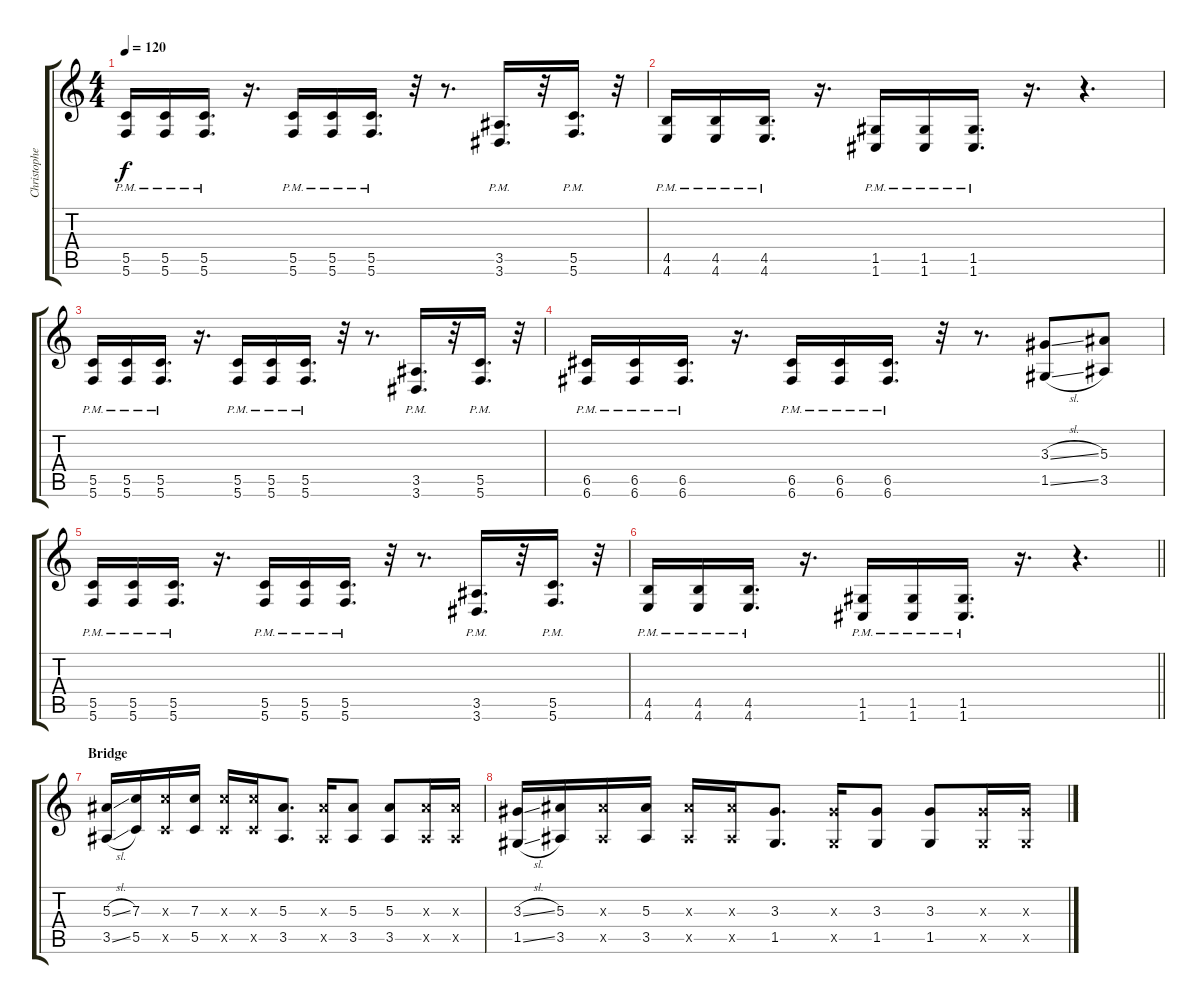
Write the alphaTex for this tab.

\track ("Christopher Amott (Rythm Guitar II)" "Christophe") {instrument overdrivenguitar}
\staff {score tabs}
\tuning (D4 A3 F3 C3 G2 C2) {hide}
\ts (4 4)
\tempo 120
\clef g2
\ks c
(5.5{pm} 5.6{pm}).16{dy f volume 13} (5.5{pm} 5.6{pm}).16 (5.5{pm} 5.6{pm}).16{d} r.16{d} (5.5{pm} 5.6{pm}).16 (5.5{pm} 5.6{pm}).16 (5.5{pm} 5.6{pm}).16{d} r.32 r.8{d} (3.5{pm} 3.6{pm}).16{d} r.32 (5.5{pm} 5.6{pm}).16{d} r.32 |
(4.5{pm} 4.6{pm}).16 (4.5{pm} 4.6{pm}).16 (4.5{pm} 4.6{pm}).16{d} r.16{d} (1.5{pm} 1.6{pm}).16 (1.5{pm} 1.6{pm}).16 (1.5{pm} 1.6{pm}).16{d} r.16{d} r.4{d} |
(5.5{pm} 5.6{pm}).16 (5.5{pm} 5.6{pm}).16 (5.5{pm} 5.6{pm}).16{d} r.16{d} (5.5{pm} 5.6{pm}).16 (5.5{pm} 5.6{pm}).16 (5.5{pm} 5.6{pm}).16{d} r.32 r.8{d} (3.5{pm} 3.6{pm}).16{d} r.32 (5.5{pm} 5.6{pm}).16{d} r.32 |
(6.5{pm} 6.6{pm}).16 (6.5{pm} 6.6{pm}).16 (6.5{pm} 6.6{pm}).16{d} r.16{d} (6.5{pm} 6.6{pm}).16 (6.5{pm} 6.6{pm}).16 (6.5{pm} 6.6{pm}).16{d} r.32 r.8{d} (3.3{sl} 1.5{sl}).8{volume 10} (5.3 3.5).8 |
(5.5{pm} 5.6{pm}).16{volume 13} (5.5{pm} 5.6{pm}).16 (5.5{pm} 5.6{pm}).16{d} r.16{d} (5.5{pm} 5.6{pm}).16 (5.5{pm} 5.6{pm}).16 (5.5{pm} 5.6{pm}).16{d} r.32 r.8{d} (3.5{pm} 3.6{pm}).16{d} r.32 (5.5{pm} 5.6{pm}).16{d} r.32 |
\barLineRight lightlight
(4.5{pm} 4.6{pm}).16 (4.5{pm} 4.6{pm}).16 (4.5{pm} 4.6{pm}).16{d} r.16{d} (1.5{pm} 1.6{pm}).16 (1.5{pm} 1.6{pm}).16 (1.5{pm} 1.6{pm}).16{d} r.16{d} r.4{d} |
\section ("" "Bridge")
(5.3{sl} 3.5{sl}).16 (7.3 5.5).16 (7.3{x} 5.5{x}).16 (7.3 5.5).16 (7.3{x} 5.5{x}).16 (7.3{x} 5.5{x}).16 (5.3 3.5).8{d} (5.3{x} 3.5{x}).16 (5.3 3.5).8 (5.3 3.5).8 (5.3{x} 3.5{x}).16 (5.3{x} 3.5{x}).16 |
(3.3{sl} 1.5{sl}).16 (5.3 3.5).16 (5.3{x} 3.5{x}).16 (5.3 3.5).16 (5.3{x} 3.5{x}).16 (5.3{x} 3.5{x}).16 (3.3 1.5).8{d} (3.3{x} 1.5{x}).16 (3.3 1.5).8 (3.3 1.5).8 (3.3{x} 1.5{x}).16 (3.3{x} 1.5{x}).16
